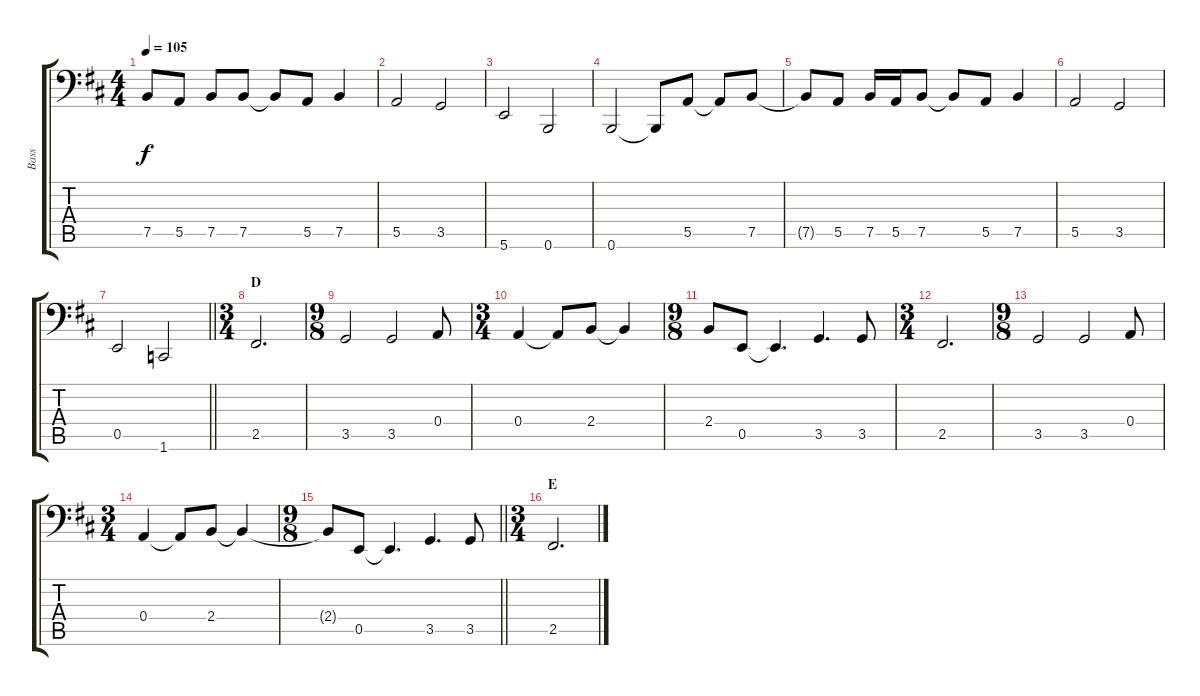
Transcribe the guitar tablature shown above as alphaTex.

\track ("Bass" "Bass") {instrument electricbassfinger}
\staff {score tabs}
\tuning (C3 G2 D2 A1 E1 B0) {hide}
\ts (4 4)
\tempo 105
\clef f4
\ks bminor
7.5{t}.8{dy f} 5.5.8 7.5.8 7.5.8 7.5{t}.8 5.5.8 7.5.4 |
5.5.2 3.5.2 |
5.6.2 0.6.2 |
0.6.2 0.6{t}.8 5.5.8 5.5{t}.8 7.5.8 |
7.5{t}.8 5.5.8 7.5.16 5.5.16 7.5.8 7.5{t}.8 5.5.8 7.5.4 |
5.5.2 3.5.2 |
\barLineRight lightlight
0.5.2 1.6.2 |
\ts (3 4)
\section ("" "D")
2.5.2{d} |
\ts (9 8)
3.5.2 3.5.2 0.4.8 |
\ts (3 4)
0.4.4 0.4{t}.8 2.4.8 2.4{t}.4 |
\ts (9 8)
2.4.8 0.5.8 0.5{t}.4{d} 3.5.4{d} 3.5.8 |
\ts (3 4)
2.5.2{d} |
\ts (9 8)
3.5.2 3.5.2 0.4.8 |
\ts (3 4)
0.4.4 0.4{t}.8 2.4.8 2.4{t}.4 |
\ts (9 8)
\barLineRight lightlight
2.4{t}.8 0.5.8 0.5{t}.4{d} 3.5.4{d} 3.5.8 |
\ts (3 4)
\section ("" "E")
2.5.2{d}
